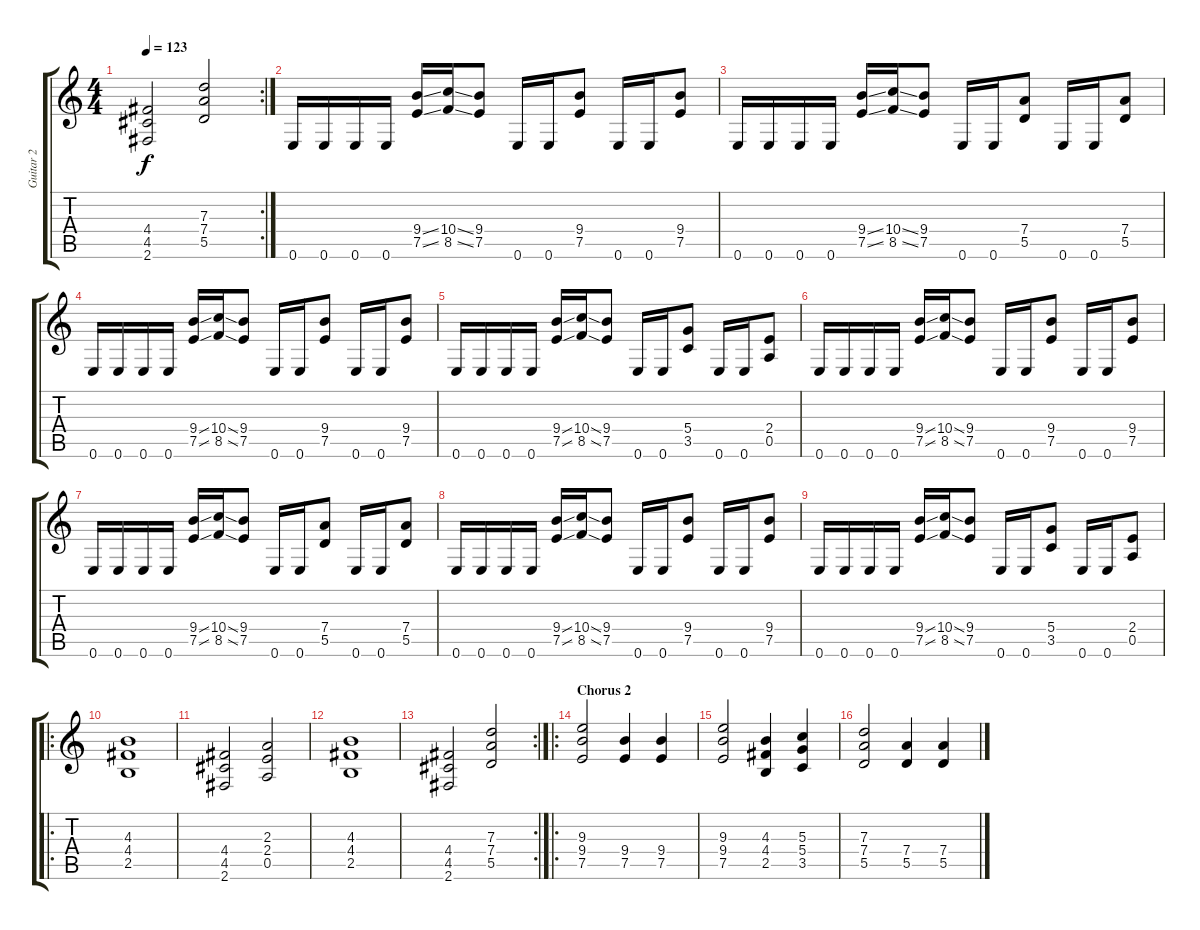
\track ("Guitar 2" "Guitar 2") {instrument distortionguitar}
\staff {score tabs}
\tuning (E4 B3 G3 D3 A2 E2) {hide}
\rc 2
\ts (4 4)
\tempo 123
\clef g2
\ks c
(4.4 4.5 2.6).2{dy f} (7.3 7.4 5.5).2 |
0.6.16 0.6.16 0.6.16 0.6.16 (9.4{ss} 7.5{ss}).16 (10.4{ss} 8.5{ss}).16 (9.4 7.5).8 0.6.16 0.6.16 (9.4 7.5).8 0.6.16 0.6.16 (9.4 7.5).8 |
0.6.16 0.6.16 0.6.16 0.6.16 (9.4{ss} 7.5{ss}).16 (10.4{ss} 8.5{ss}).16 (9.4 7.5).8 0.6.16 0.6.16 (7.4 5.5).8 0.6.16 0.6.16 (7.4 5.5).8 |
0.6.16 0.6.16 0.6.16 0.6.16 (9.4{ss} 7.5{ss}).16 (10.4{ss} 8.5{ss}).16 (9.4 7.5).8 0.6.16 0.6.16 (9.4 7.5).8 0.6.16 0.6.16 (9.4 7.5).8 |
0.6.16 0.6.16 0.6.16 0.6.16 (9.4{ss} 7.5{ss}).16 (10.4{ss} 8.5{ss}).16 (9.4 7.5).8 0.6.16 0.6.16 (5.4 3.5).8 0.6.16 0.6.16 (2.4 0.5).8 |
0.6.16 0.6.16 0.6.16 0.6.16 (9.4{ss} 7.5{ss}).16 (10.4{ss} 8.5{ss}).16 (9.4 7.5).8 0.6.16 0.6.16 (9.4 7.5).8 0.6.16 0.6.16 (9.4 7.5).8 |
0.6.16 0.6.16 0.6.16 0.6.16 (9.4{ss} 7.5{ss}).16 (10.4{ss} 8.5{ss}).16 (9.4 7.5).8 0.6.16 0.6.16 (7.4 5.5).8 0.6.16 0.6.16 (7.4 5.5).8 |
0.6.16 0.6.16 0.6.16 0.6.16 (9.4{ss} 7.5{ss}).16 (10.4{ss} 8.5{ss}).16 (9.4 7.5).8 0.6.16 0.6.16 (9.4 7.5).8 0.6.16 0.6.16 (9.4 7.5).8 |
0.6.16 0.6.16 0.6.16 0.6.16 (9.4{ss} 7.5{ss}).16 (10.4{ss} 8.5{ss}).16 (9.4 7.5).8 0.6.16 0.6.16 (5.4 3.5).8 0.6.16 0.6.16 (2.4 0.5).8 |
\ro
(4.3 4.4 2.5).1 |
(4.4 4.5 2.6).2 (2.3 2.4 0.5).2 |
(4.3 4.4 2.5).1 |
\rc 2
(4.4 4.5 2.6).2 (7.3 7.4 5.5).2 |
\ro
\section ("" "Chorus 2")
(9.3 9.4 7.5).2 (9.4 7.5).4 (9.4 7.5).4 |
(9.3 9.4 7.5).2 (4.3 4.4 2.5).4 (5.3 5.4 3.5).4 |
(7.3 7.4 5.5).2 (7.4 5.5).4 (7.4 5.5).4
